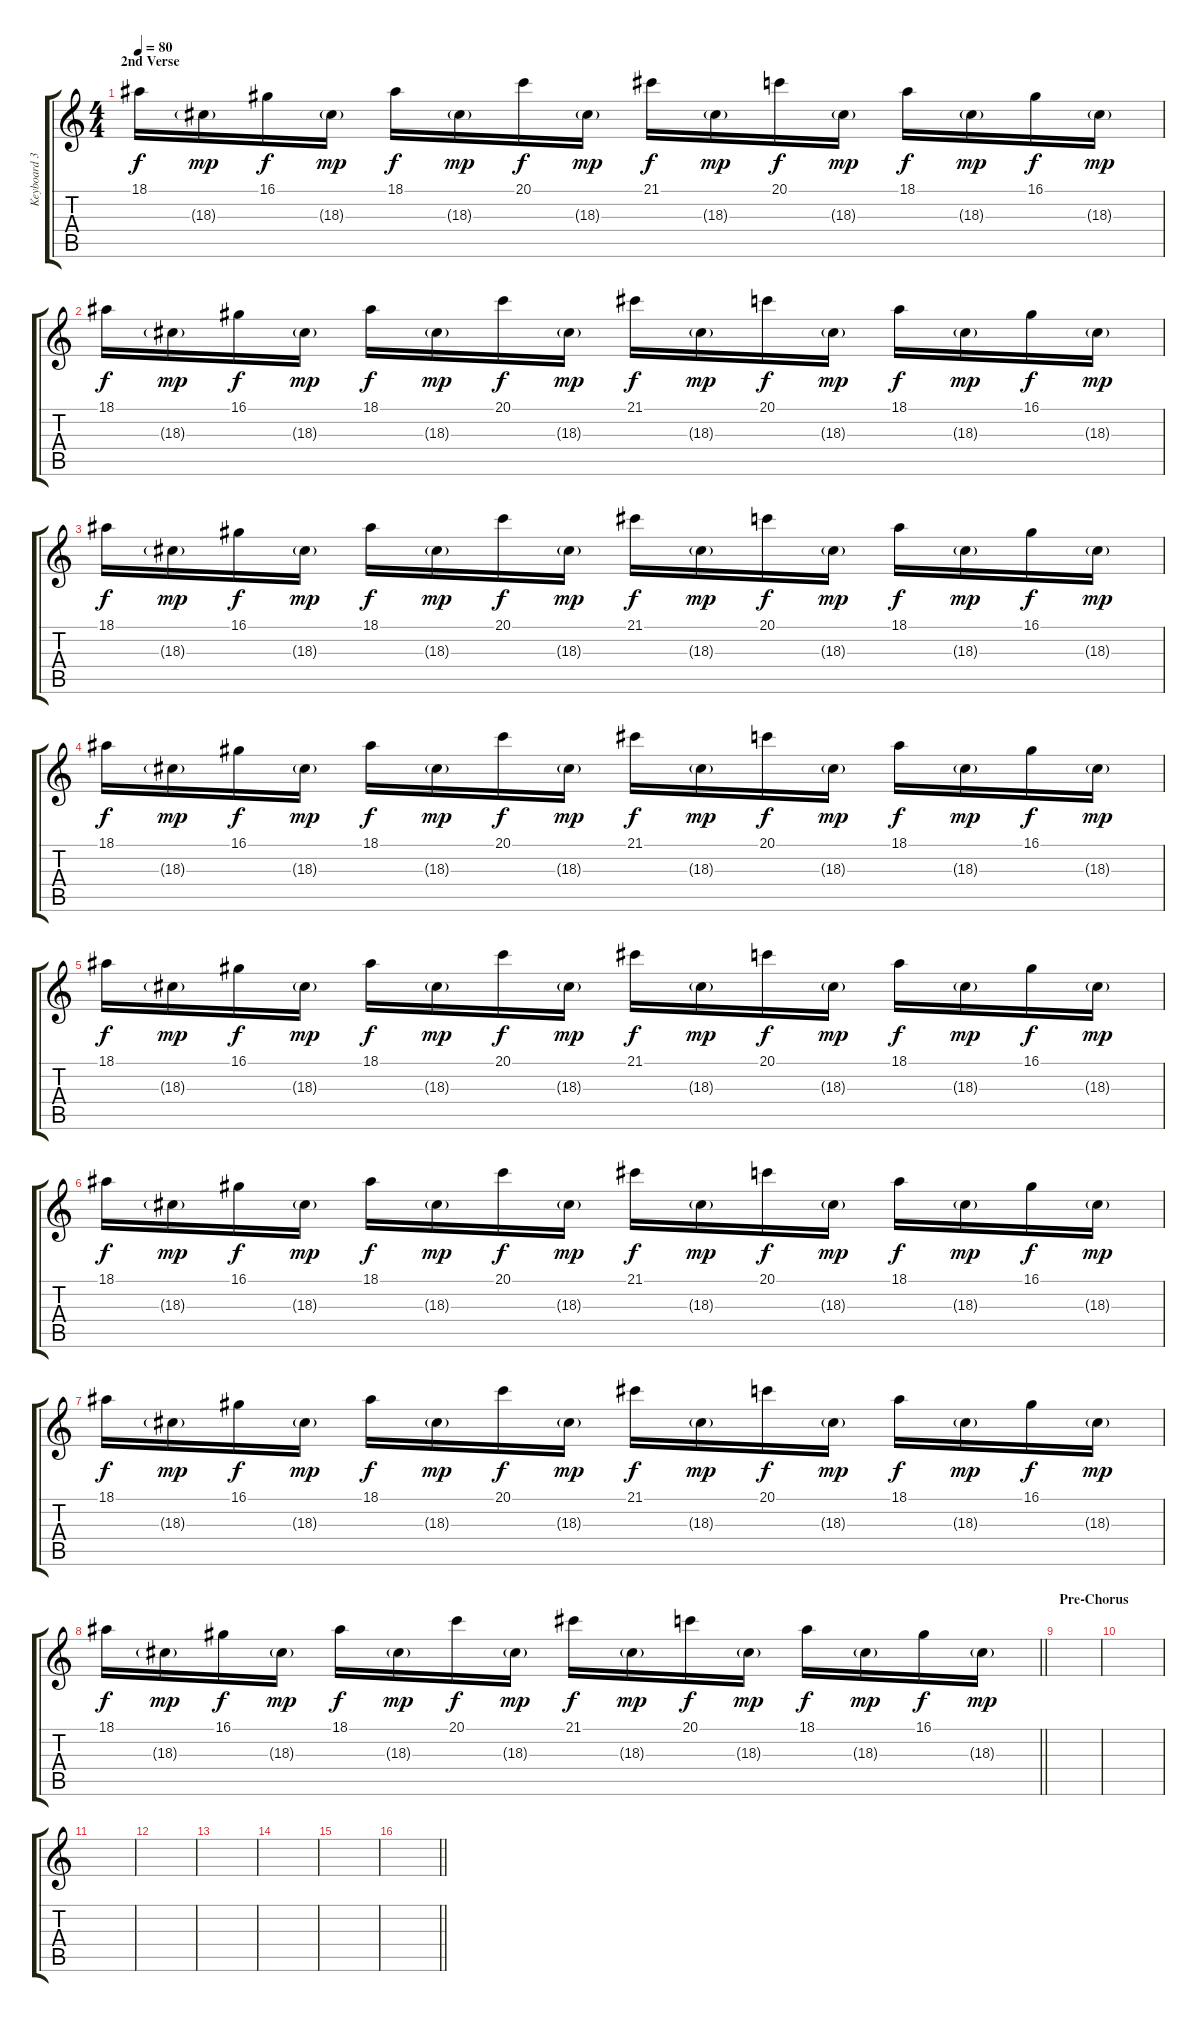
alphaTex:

\track ("Keyboard 3" "Keyboard 3") {instrument lead1square}
\staff {score tabs}
\tuning (E4 B3 G3 D3 A2 E2) {hide}
\ts (4 4)
\section ("" "2nd Verse")
\tempo 80
\clef g2
\ks c
18.1.16{dy f} 18.3{g}.16{dy mp} 16.1.16{dy f} 18.3{g}.16{dy mp} 18.1.16{dy f} 18.3{g}.16{dy mp} 20.1.16{dy f} 18.3{g}.16{dy mp} 21.1.16{dy f} 18.3{g}.16{dy mp} 20.1.16{dy f} 18.3{g}.16{dy mp} 18.1.16{dy f} 18.3{g}.16{dy mp} 16.1.16{dy f} 18.3{g}.16{dy mp} |
18.1.16{dy f} 18.3{g}.16{dy mp} 16.1.16{dy f} 18.3{g}.16{dy mp} 18.1.16{dy f} 18.3{g}.16{dy mp} 20.1.16{dy f} 18.3{g}.16{dy mp} 21.1.16{dy f} 18.3{g}.16{dy mp} 20.1.16{dy f} 18.3{g}.16{dy mp} 18.1.16{dy f} 18.3{g}.16{dy mp} 16.1.16{dy f} 18.3{g}.16{dy mp} |
18.1.16{dy f} 18.3{g}.16{dy mp} 16.1.16{dy f} 18.3{g}.16{dy mp} 18.1.16{dy f} 18.3{g}.16{dy mp} 20.1.16{dy f} 18.3{g}.16{dy mp} 21.1.16{dy f} 18.3{g}.16{dy mp} 20.1.16{dy f} 18.3{g}.16{dy mp} 18.1.16{dy f} 18.3{g}.16{dy mp} 16.1.16{dy f} 18.3{g}.16{dy mp} |
18.1.16{dy f} 18.3{g}.16{dy mp} 16.1.16{dy f} 18.3{g}.16{dy mp} 18.1.16{dy f} 18.3{g}.16{dy mp} 20.1.16{dy f} 18.3{g}.16{dy mp} 21.1.16{dy f} 18.3{g}.16{dy mp} 20.1.16{dy f} 18.3{g}.16{dy mp} 18.1.16{dy f} 18.3{g}.16{dy mp} 16.1.16{dy f} 18.3{g}.16{dy mp} |
18.1.16{dy f} 18.3{g}.16{dy mp} 16.1.16{dy f} 18.3{g}.16{dy mp} 18.1.16{dy f} 18.3{g}.16{dy mp} 20.1.16{dy f} 18.3{g}.16{dy mp} 21.1.16{dy f} 18.3{g}.16{dy mp} 20.1.16{dy f} 18.3{g}.16{dy mp} 18.1.16{dy f} 18.3{g}.16{dy mp} 16.1.16{dy f} 18.3{g}.16{dy mp} |
18.1.16{dy f} 18.3{g}.16{dy mp} 16.1.16{dy f} 18.3{g}.16{dy mp} 18.1.16{dy f} 18.3{g}.16{dy mp} 20.1.16{dy f} 18.3{g}.16{dy mp} 21.1.16{dy f} 18.3{g}.16{dy mp} 20.1.16{dy f} 18.3{g}.16{dy mp} 18.1.16{dy f} 18.3{g}.16{dy mp} 16.1.16{dy f} 18.3{g}.16{dy mp} |
18.1.16{dy f} 18.3{g}.16{dy mp} 16.1.16{dy f} 18.3{g}.16{dy mp} 18.1.16{dy f} 18.3{g}.16{dy mp} 20.1.16{dy f} 18.3{g}.16{dy mp} 21.1.16{dy f} 18.3{g}.16{dy mp} 20.1.16{dy f} 18.3{g}.16{dy mp} 18.1.16{dy f} 18.3{g}.16{dy mp} 16.1.16{dy f} 18.3{g}.16{dy mp} |
\barLineRight lightlight
18.1.16{dy f} 18.3{g}.16{dy mp} 16.1.16{dy f} 18.3{g}.16{dy mp} 18.1.16{dy f} 18.3{g}.16{dy mp} 20.1.16{dy f} 18.3{g}.16{dy mp} 21.1.16{dy f} 18.3{g}.16{dy mp} 20.1.16{dy f} 18.3{g}.16{dy mp} 18.1.16{dy f} 18.3{g}.16{dy mp} 16.1.16{dy f} 18.3{g}.16{dy mp} |
\section ("" "Pre-Chorus")
|
|
|
|
|
|
|
\barLineRight lightlight
